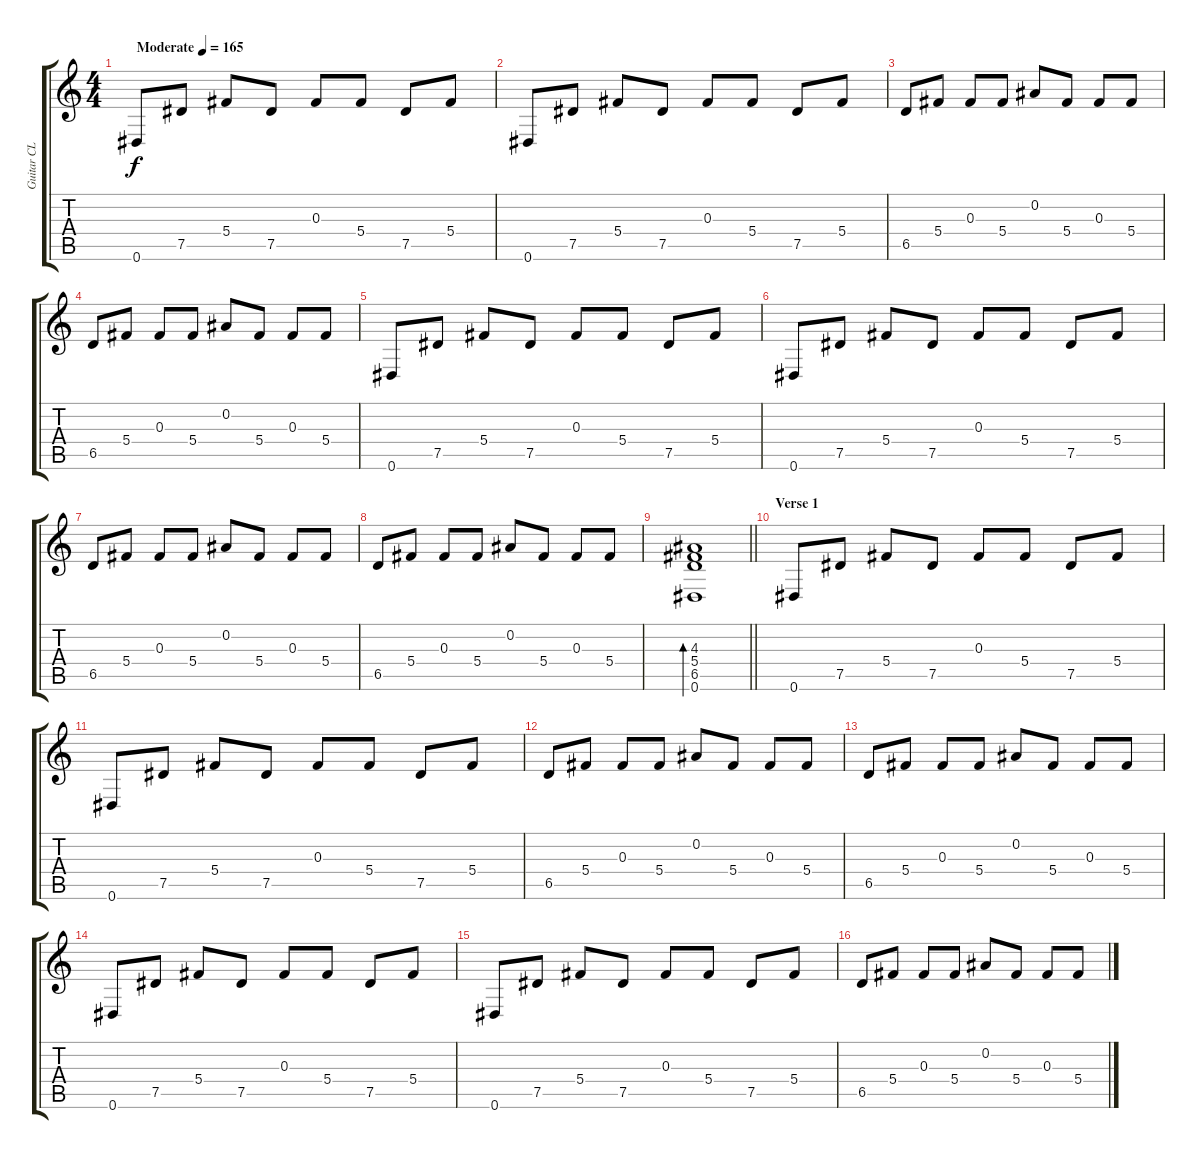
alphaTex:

\track ("Guitar CL" "Guitar CL") {instrument electricguitarclean}
\staff {score tabs}
\tuning (Eb4 Bb3 Gb3 Db3 Ab2 Eb2) {hide}
\ts (4 4)
\tempo (165 "Moderate")
\clef g2
\ks c
0.6.8{dy f instrument electricguitarclean} 7.5.8 5.4.8 7.5.8 0.3.8 5.4.8 7.5.8 5.4.8 |
0.6.8 7.5.8 5.4.8 7.5.8 0.3.8 5.4.8 7.5.8 5.4.8 |
6.5.8 5.4.8 0.3.8 5.4.8 0.2.8 5.4.8 0.3.8 5.4.8 |
6.5.8 5.4.8 0.3.8 5.4.8 0.2.8 5.4.8 0.3.8 5.4.8 |
0.6.8 7.5.8 5.4.8 7.5.8 0.3.8 5.4.8 7.5.8 5.4.8 |
0.6.8 7.5.8 5.4.8 7.5.8 0.3.8 5.4.8 7.5.8 5.4.8 |
6.5.8 5.4.8 0.3.8 5.4.8 0.2.8 5.4.8 0.3.8 5.4.8 |
6.5.8 5.4.8 0.3.8 5.4.8 0.2.8 5.4.8 0.3.8 5.4.8 |
\barLineRight lightlight
(4.3 5.4 6.5 0.6).1{bd 240} |
\section ("" "Verse 1")
0.6.8 7.5.8 5.4.8 7.5.8 0.3.8 5.4.8 7.5.8 5.4.8 |
0.6.8 7.5.8 5.4.8 7.5.8 0.3.8 5.4.8 7.5.8 5.4.8 |
6.5.8 5.4.8 0.3.8 5.4.8 0.2.8 5.4.8 0.3.8 5.4.8 |
6.5.8 5.4.8 0.3.8 5.4.8 0.2.8 5.4.8 0.3.8 5.4.8 |
0.6.8 7.5.8 5.4.8 7.5.8 0.3.8 5.4.8 7.5.8 5.4.8 |
0.6.8 7.5.8 5.4.8 7.5.8 0.3.8 5.4.8 7.5.8 5.4.8 |
6.5.8 5.4.8 0.3.8 5.4.8 0.2.8 5.4.8 0.3.8 5.4.8
